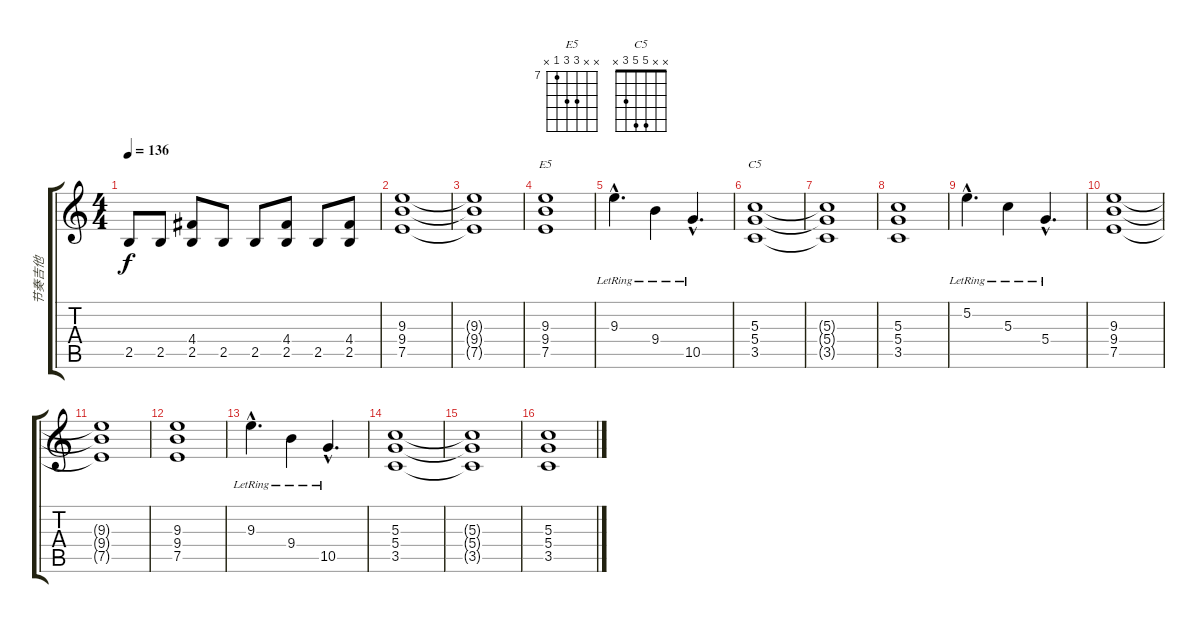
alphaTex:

\track ("节奏吉他" "节奏吉他") {instrument overdrivenguitar}
\staff {score tabs}
\tuning (E4 B3 G3 D3 A2 E2) {hide}
\chord ("E5" x x 9 9 7 x) {firstfret 7}
\chord ("C5" x x 5 5 3 x)
\ts (4 4)
\tempo 136
\clef g2
\ks c
2.5.8{dy f} 2.5.8 (4.4 2.5).8 2.5.8 2.5.8 (4.4 2.5).8 2.5.8 (4.4 2.5).8 |
(9.3 9.4 7.5).1 |
(9.3{t} 9.4{t} 7.5{t}).1 |
(9.3 9.4 7.5).1{ch "E5"} |
9.3{hac lr}.4{d} 9.4{lr}.4 10.5{hac lr}.4{d} |
(5.3 5.4 3.5).1{ch "C5"} |
(5.3{t} 5.4{t} 3.5{t}).1 |
(5.3 5.4 3.5).1 |
5.2{hac lr}.4{d} 5.3{lr}.4 5.4{hac lr}.4{d} |
(9.3 9.4 7.5).1 |
(9.3{t} 9.4{t} 7.5{t}).1 |
(9.3 9.4 7.5).1 |
9.3{hac lr}.4{d} 9.4{lr}.4 10.5{hac lr}.4{d} |
(5.3 5.4 3.5).1 |
(5.3{t} 5.4{t} 3.5{t}).1 |
(5.3 5.4 3.5).1
